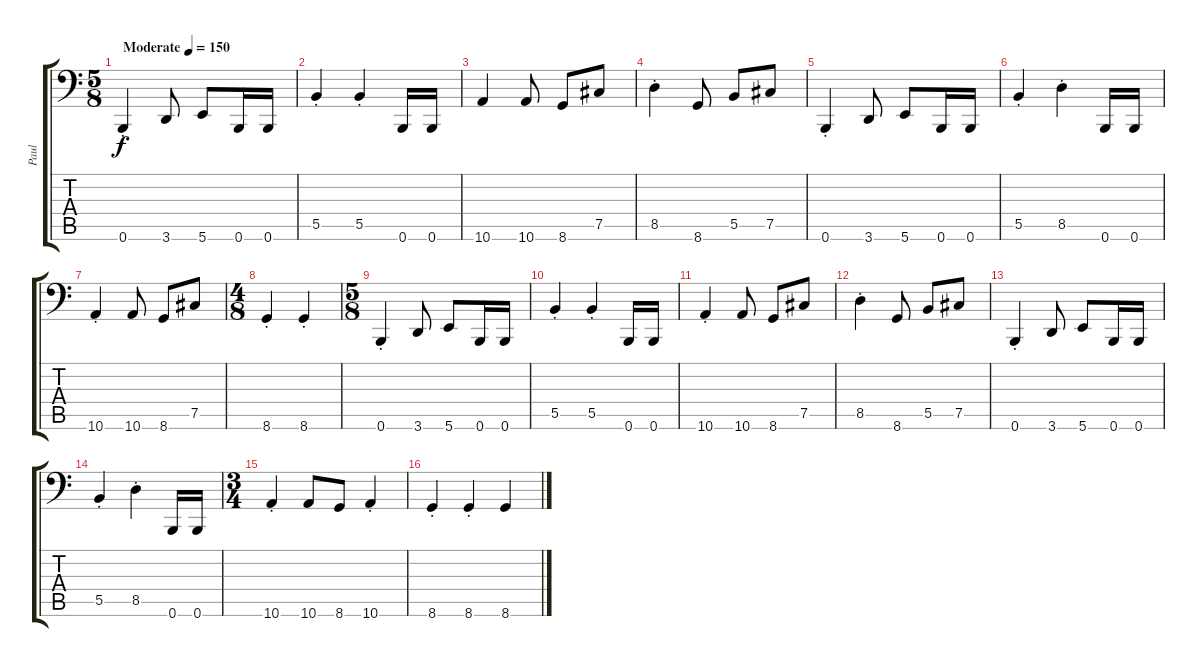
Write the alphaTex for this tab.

\track ("Paul" "Paul") {instrument electricbassfinger}
\staff {score tabs}
\tuning (Db3 Ab2 E2 B1 Gb1 B0) {hide}
\ts (5 8)
\tempo (150 "Moderate")
\clef f4
\ks c
0.6{st}.4{dy f instrument electricbassfinger} 3.6.8 5.6.8 0.6.16 0.6.16 |
5.5{st}.4 5.5{st}.4 0.6.16 0.6.16 |
10.6.4 10.6.8 8.6.8 7.5.8 |
8.5{st}.4 8.6.8 5.5.8 7.5.8 |
0.6{st}.4 3.6.8 5.6.8 0.6.16 0.6.16 |
5.5{st}.4 8.5{st}.4 0.6.16 0.6.16 |
10.6{st}.4 10.6.8 8.6.8 7.5.8 |
\ts (4 8)
8.6{st}.4 8.6{st}.4 |
\ts (5 8)
0.6{st}.4 3.6.8 5.6.8 0.6.16 0.6.16 |
5.5{st}.4 5.5{st}.4 0.6.16 0.6.16 |
10.6{st}.4 10.6.8 8.6.8 7.5.8 |
8.5{st}.4 8.6.8 5.5.8 7.5.8 |
0.6{st}.4 3.6.8 5.6.8 0.6.16 0.6.16 |
5.5{st}.4 8.5{st}.4 0.6.16 0.6.16 |
\ts (3 4)
10.6{st}.4 10.6.8 8.6.8 10.6{st}.4 |
8.6{st}.4 8.6{st}.4 8.6.4
